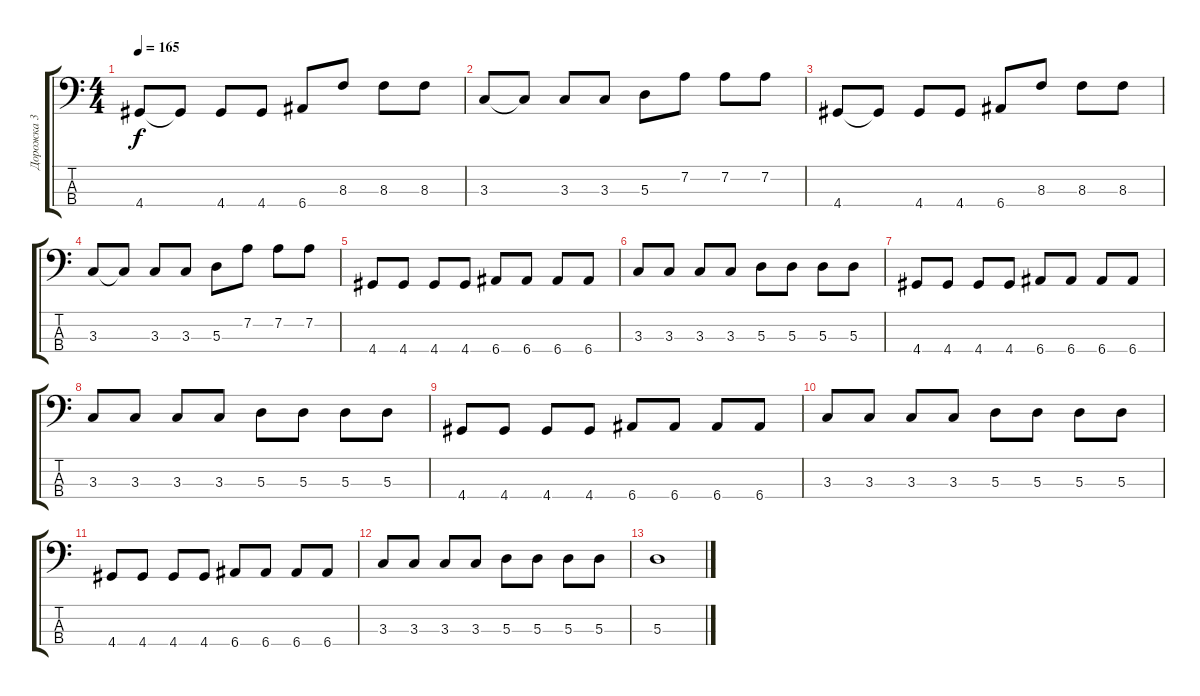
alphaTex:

\track ("Дорожка 3" "Дорожка 3") {instrument electricbasspick}
\staff {score tabs}
\tuning (G2 D2 A1 E1) {hide}
\ts (4 4)
\tempo 165
\clef f4
\ks c
4.4.8{dy f} 4.4{t}.8 4.4.8 4.4.8 6.4.8 8.3.8 8.3.8 8.3.8 |
3.3.8 3.3{t}.8 3.3.8 3.3.8 5.3.8 7.2.8 7.2.8 7.2.8 |
4.4.8 4.4{t}.8 4.4.8 4.4.8 6.4.8 8.3.8 8.3.8 8.3.8 |
3.3.8 3.3{t}.8 3.3.8 3.3.8 5.3.8 7.2.8 7.2.8 7.2.8 |
4.4.8 4.4.8 4.4.8 4.4.8 6.4.8 6.4.8 6.4.8 6.4.8 |
3.3.8 3.3.8 3.3.8 3.3.8 5.3.8 5.3.8 5.3.8 5.3.8 |
4.4.8 4.4.8 4.4.8 4.4.8 6.4.8 6.4.8 6.4.8 6.4.8 |
3.3.8 3.3.8 3.3.8 3.3.8 5.3.8 5.3.8 5.3.8 5.3.8 |
4.4.8 4.4.8 4.4.8 4.4.8 6.4.8 6.4.8 6.4.8 6.4.8 |
3.3.8 3.3.8 3.3.8 3.3.8 5.3.8 5.3.8 5.3.8 5.3.8 |
4.4.8 4.4.8 4.4.8 4.4.8 6.4.8 6.4.8 6.4.8 6.4.8 |
3.3.8 3.3.8 3.3.8 3.3.8 5.3.8 5.3.8 5.3.8 5.3.8 |
5.3.1
